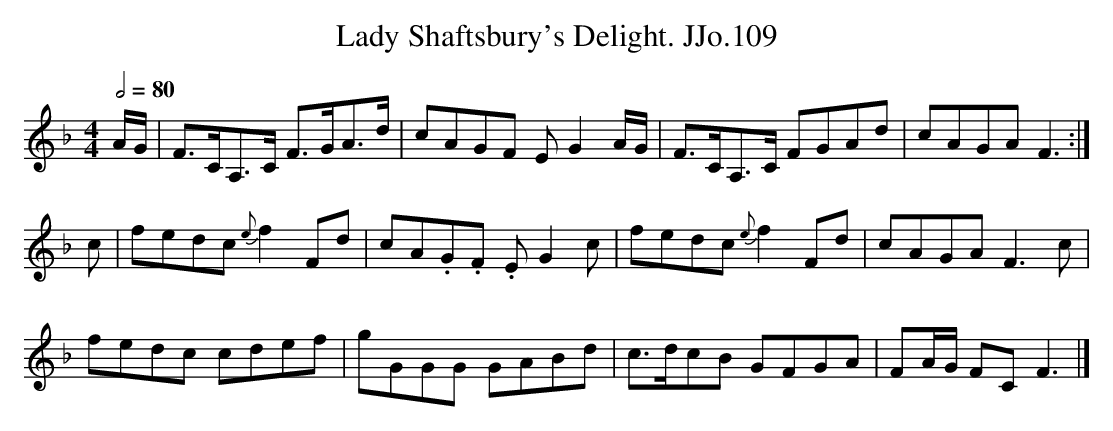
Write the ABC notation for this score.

X:1
T:Lady Shaftsbury's Delight. JJo.109
L:1/8
M:4/4
Q:1/2=80
K:F
A/G/|F>CA,>C F>GA>d|cAGF E G2A/G/|F>CA,>C FGAd|cAGA F3:|!
c|fedc {e}f2 Fd|cA.G.F .EG2c|fedc {e}f2 Fd|cAGA F3 c|!
fedc cdef|gGGG GABd|c>dcB GFGA|FA/G/ FCF3|]
